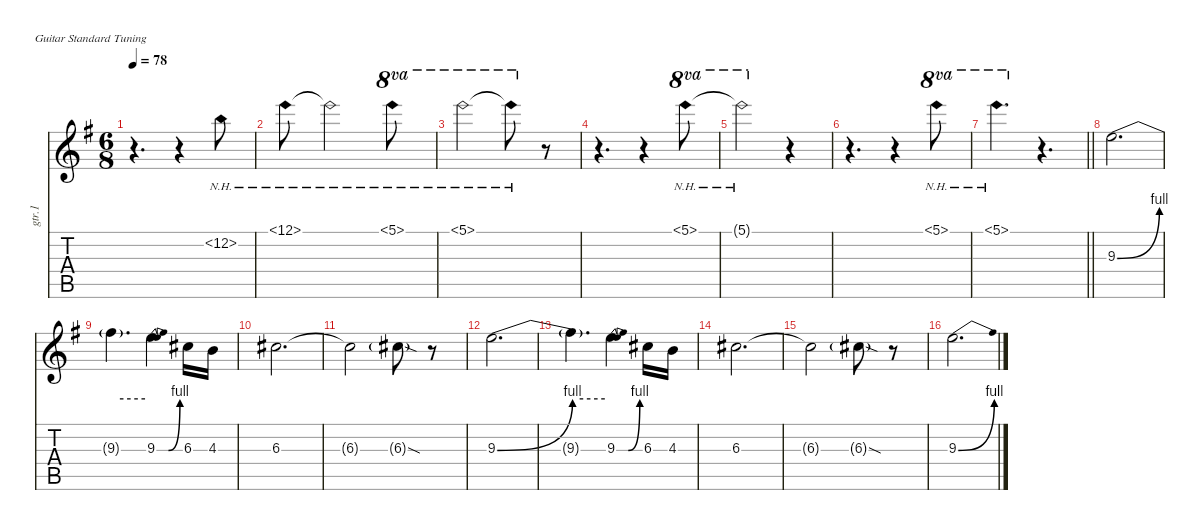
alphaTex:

\defaultSystemsLayout 4
\hideDynamics
\bracketExtendMode nobrackets
\otherSystemsTrackNameOrientation horizontal
\track ("Guitar 1" "gtr.1") {defaultSystemsLayout 8 mute instrument distortionguitar}
\staff {score tabs}
\tuning (E4 B3 G3 D3 A2 E2)
\ts (6 8)
\tempo 78
\clef g2
\ks eminor
r.4{d dy f instrument electricguitarclean beam Down} r.4{beam Down} 12.2{nh acc forcenatural}.8{beam Down} |
12.1{nh acc forcenatural}.8{beam Down} 12.1{nh t acc forcenatural}.2{beam Down} 5.1{nh acc forcenatural}.8{ot 8va beam Down} |
5.1{nh acc forcenatural}.2{ot 8va beam Down} 5.1{nh t acc forcenatural}.8{ot 8va beam Down} r.8{beam Down} |
r.4{d beam Down} r.4{beam Down} 5.1{nh acc forcenatural}.8{ot 8va beam Down} |
5.1{nh t acc forcenatural}.2{ot 8va beam Down} r.4{beam Down} |
r.4{d beam Down} r.4{beam Down} 5.1{nh acc forcenatural}.8{ot 8va beam Down} |
\barLineRight lightlight
5.1{nh acc forcenatural}.4{d ot 8va beam Down} r.4{d beam Down} |
9.3{be (bend 0 0 60 4) acc forcenatural}.2{d instrument overdrivenguitar beam Down} |
9.3{be (hold 0 4 60 4) t}.4{d beam Down} 9.3{be (bendrelease 0 0 25.999999199999998 4 25.999999199999998 4 15 0) acc forcenatural}.4{beam Down} 6.3{acc #}.16{beam Down} 4.3{acc forcenatural}.16{beam Down} |
6.3{acc #}.2{d beam Down} |
6.3{t acc #}.2{beam Down} 6.3{sod g acc #}.8{dy mf beam Down} r.8{beam Down} |
9.3{be (bend 0 0 60 4) acc forcenatural}.2{d dy f beam Down} |
9.3{be (hold 0 4 60 4) t}.4{d beam Down} 9.3{be (bendrelease 0 0 22.999999199999998 4 25.999999199999998 4 15 0) acc forcenatural}.4{beam Down} 6.3{acc #}.16{beam Down} 4.3{acc forcenatural}.16{beam Down} |
6.3{acc #}.2{d beam Down} |
6.3{t acc #}.2{beam Down} 6.3{sod g acc #}.8{dy mf beam Down} r.8{beam Down} |
9.3{be (bend 0 0 60 4) acc forcenatural}.2{d dy f beam Down}
